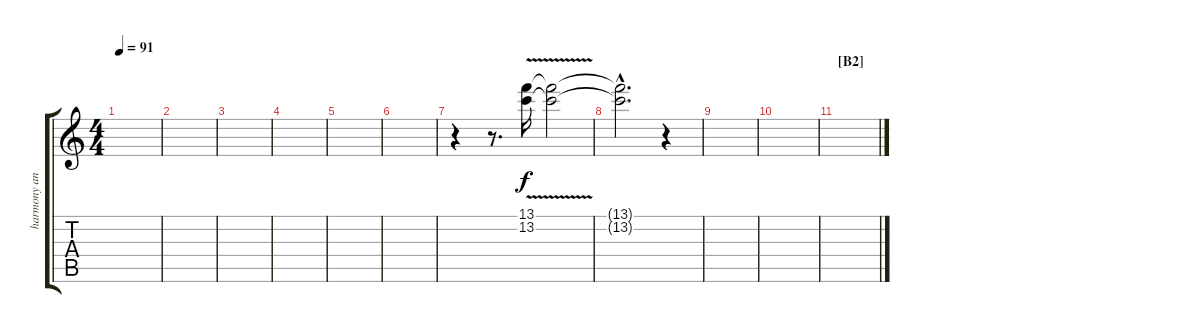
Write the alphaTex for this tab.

\track ("harmony and other things" "harmony an") {instrument distortionguitar}
\staff {score tabs}
\tuning (E4 B3 G3 D3 A2 E2) {hide}
\ts (4 4)
\tempo 91
\clef g2
\ks c
|
|
|
|
|
|
r.4 r.8{d} (13.1{v} 13.2{v}).16 (13.1{t} 13.2{t}).2 |
(13.1{hac t} 13.2{hac t}).2{d} r.4 |
|
|
\section ("" "[B2]")
